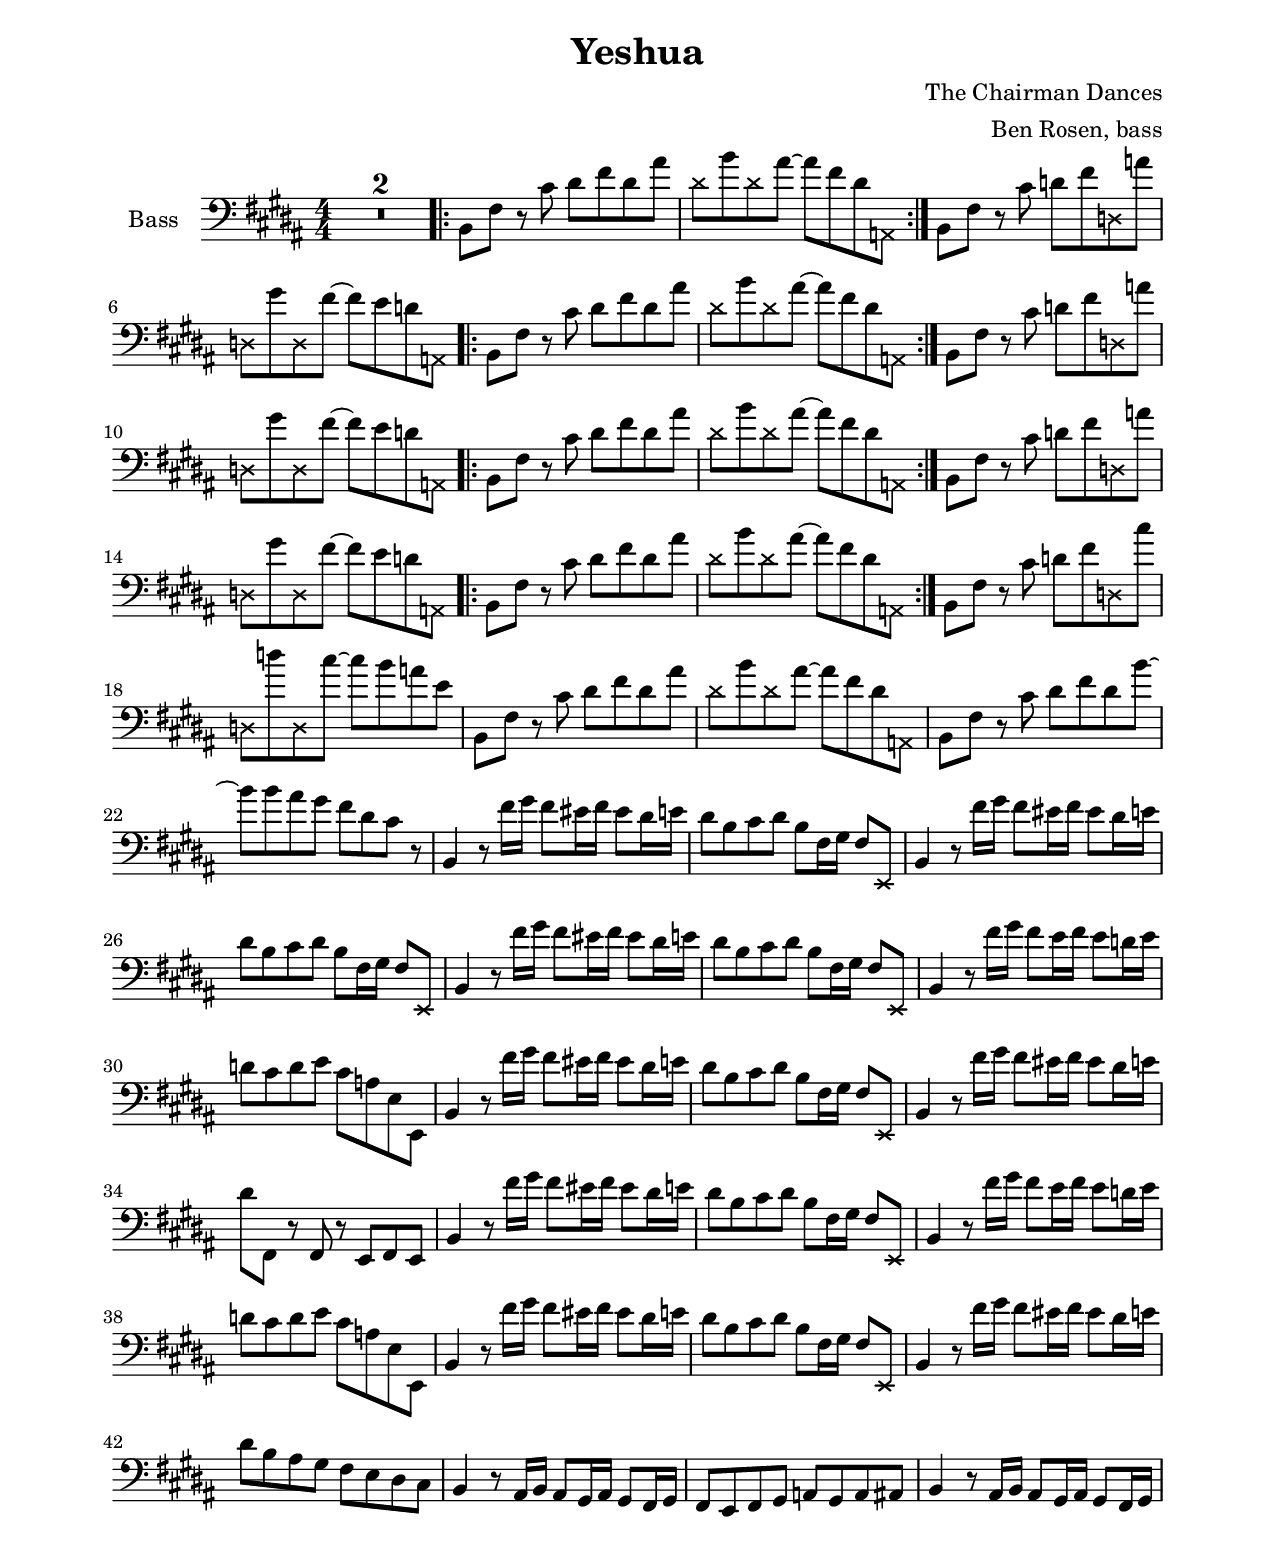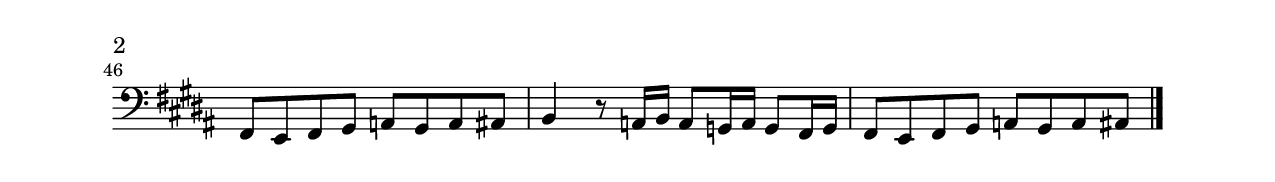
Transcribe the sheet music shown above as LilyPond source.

\version "2.24.1"

\include "settings.ily"

\header {
  title = "Yeshua"
  composer = "The Chairman Dances"
  arranger = "Ben Rosen, bass"
}

music = \relative b, {
  \clef "bass"
  \key b \major

  | R1 * 2

  \repeat volta 2 {
    b8 fs'8 r8 cs'8 ds8 fs8 ds8 as'8
    \once \override NoteHead.style = #'cross ds,8 b'8
    \once \override NoteHead.style = #'cross ds,8 as'8 ~ as8 fs8 ds8
    \once \override NoteHead.style = #'cross a,8
  }

  b8 fs'8 r8 cs'8 d8 fs8 \once \override NoteHead.style = #'cross d,8
  a''8
  \once \override NoteHead.style = #'cross d,,8 gs'8 \once \override
  NoteHead.style = #'cross d,8 fs'8 ~ fs8 e8 d8 \once \override
  NoteHead.style = #'cross a,8 \repeat volta 2 {

    b8 fs'8 r8 cs'8 ds8 fs8 ds8 as'8
    \once \override NoteHead.style = #'cross ds,8 b'8 \once
    \override NoteHead.style = #'cross ds,8 as'8 ~ as8 fs8 ds8 \once
    \override NoteHead.style = #'cross a,8 }

  b8 fs'8 r8 cs'8 d8 fs8 \once \override NoteHead.style = #'cross d,8
  a''8
  \once \override NoteHead.style = #'cross d,,8 gs'8 \once \override
  NoteHead.style = #'cross d,8 fs'8 ~ fs8 e8 d8 \once \override
  NoteHead.style = #'cross a,8 \repeat volta 2 {

    b8  fs'8 r8 cs'8 ds8 fs8 ds8 as'8
    \once \override NoteHead.style = #'cross ds,8 b'8 \once
    \override NoteHead.style = #'cross ds,8 as'8 ~ as8 fs8 ds8 \once
    \override NoteHead.style = #'cross a,8 }

  b8 fs'8 r8 cs'8 d8 fs8 \once \override NoteHead.style = #'cross d,8
  a''8
  \once \override NoteHead.style = #'cross d,,8 gs'8 \once \override
  NoteHead.style = #'cross d,8 fs'8 ~ fs8 e8 d8 \once \override
  NoteHead.style = #'cross a,8 \repeat volta 2 {

    b8  fs'8 r8 cs'8 ds8 fs8 ds8 as'8
    \once \override NoteHead.style = #'cross ds,8 b'8 \once
    \override NoteHead.style = #'cross ds,8 as'8 ~ as8 fs8 ds8 \once
    \override NoteHead.style = #'cross a,8 }

  b8 fs'8 r8 cs'8 d8 fs8 \once \override NoteHead.style = #'cross d,8 cs''8
  \once \override NoteHead.style = #'cross d,,8 d''8 \once \override NoteHead.style = #'cross d,,8 cs''8 ~ cs8 b8 a8 e8
  b,8 fs'8 r8 cs'8 ds8 fs8 ds8 as'8
  \once \override NoteHead.style = #'cross ds,8 b'8 \once \override NoteHead.style = #'cross ds,8 as'8 ~ as8 fs8 ds8 \once \override NoteHead.style = #'cross a,8

  | b8 fs'8 r8 cs'8 ds8 fs8 ds8 b'8 ~
  | b8 b8 as8 gs8 fs8 ds8 cs8 r8
  | b,4 r8 fs''16 gs16 fs8 es16 fs16 es8 ds16 e16
  | ds8 b8 cs8 ds8 b8 fs16 gs16 fs8 \once \override NoteHead.style = #'cross e,8

  | b'4 r8 fs''16 gs16 fs8 es16 fs16 es8 ds16 e16
  | ds8 b8 cs8 ds8 b8 fs16 gs16 fs8 \once \override NoteHead.style = #'cross e,8
  | b'4 r8 fs''16 gs16 fs8 es16 fs16 es8 ds16 e16
  | ds8 b8 cs8 ds8 b8 fs16 gs16 fs8 \once \override NoteHead.style = #'cross e,8

  | b'4 r8 fs''16 gs16 fs8 e16 fs16 e8 d16 e16
  | d8 cs8 d8 e8 cs8 a8 e8 e,8
  | b'4 r8 fs''16 gs16 fs8 es16 fs16 es8 ds16 e16
  | ds8 b8 cs8 ds8 b8 fs16 gs16 fs8 \once \override NoteHead.style = #'cross e,8

  | b'4 r8 fs''16 gs16 fs8 es16 fs16 es8 ds16 e16
  | ds8 fs,,8 r8 fs8 r8 e8 fs8 e8
  | b'4 r8 fs''16 gs16 fs8 es16 fs16 es8 ds16 e16
  | ds8 b8 cs8 ds8 b8 fs16 gs16 fs8 \once \override NoteHead.style = #'cross e,8

  | b'4 r8 fs''16 gs16 fs8 e16 fs16 e8 d16 e16
  | d8 cs8 d8 e8 cs8 a8 e8 e,8
  | b'4 r8 fs''16 gs16 fs8 es16 fs16 es8 ds16 e16
  | ds8 b8 cs8 ds8 b8 fs16 gs16 fs8 \once \override NoteHead.style = #'cross e,8

  | b'4 r8 fs''16 gs16 fs8 es16 fs16 es8 ds16 e16
  | ds8 b8 as8 gs8 fs8 e8 ds8 cs8
  | b4 r8 as16 b16 as8 gs16 as16 gs8 fs16 gs16
  | fs8 e8 fs8 gs8 a8 gs8 a8 as8

  | b4 r8 as16 b16 as8 gs16 as16 gs8 fs16 gs16
  | fs8 e8 fs8 gs8 a8 gs8 a8 as8
  | b4 r8 a16 b16 a8 g16 a16 g8 fs16 g16
  | fs8 e8 fs8 gs8 a8 gs8 a8 as8

  \bar "|."
}

\score {
  \new Staff \with {
    instrumentName = "Bass"
    \numericTimeSignature
  } {
    \compressMMRests
    \music
  }
}
